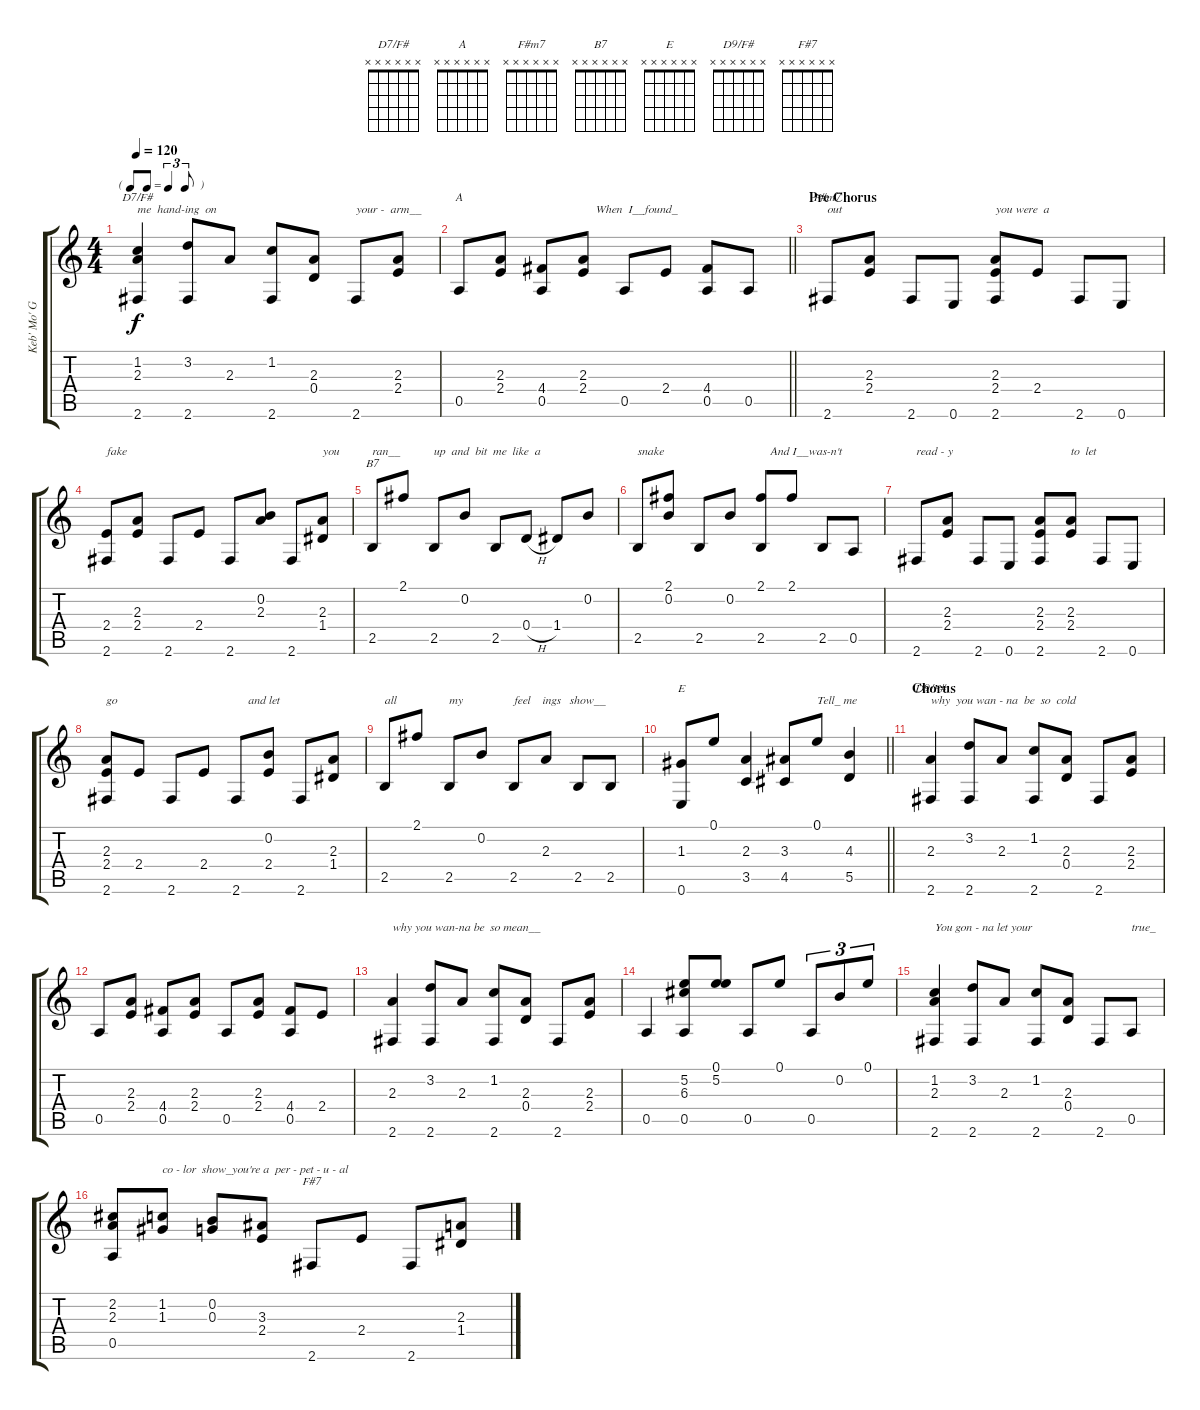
\track ("Keb' Mo' Guitar" "Keb' Mo' G") {instrument acousticguitarnylon}
\staff {score tabs}
\tuning (E4 B3 G3 D3 A2 E2) {hide}
\chord ("D7/F#" x x x x x x)
\chord ("A" x x x x x x)
\chord ("F#m7" x x x x x x)
\chord ("B7" x x x x x x)
\chord ("E" x x x x x x)
\chord ("D9/F#" x x x x x x)
\chord ("F#7" x x x x x x)
\ts (4 4)
\tf triplet8th
\tempo 120
\clef g2
\ks c
(1.2 2.3 2.6).4{ch "D7/F#" txt "me  hand-ing  on" dy f} (3.2 2.6).8 2.3.8 (1.2 2.6).8 (2.3 0.4).8 2.6.8{txt "your -  arm__"} (2.3 2.4).8 |
\barLineRight lightlight
0.5.8{ch "A"} (2.3 2.4).8 (4.4 0.5).8 (2.3 2.4).8{txt "    When  I__found_"} 0.5.8 2.4.8 (4.4 0.5).8 0.5.8 |
\section ("" "Pre Chorus")
2.6.8{ch "F#m7" txt "out"} (2.3 2.4).8 2.6.8 0.6.8 (2.3 2.4 2.6).8{txt "you were  a"} 2.4.8 2.6.8 0.6.8 |
(2.4 2.6).8{txt "fake"} (2.3 2.4).8 2.6.8 2.4.8 2.6.8 (0.2 2.3).8 2.6.8 (2.3 1.4).8{txt "you   "} |
2.5.8{ch "B7" txt "ran__"} 2.1.8 2.5.8{txt "up  and  bit  me  like  a"} 0.2.8 2.5.8 0.4{h}.8 1.4.8 0.2.8 |
2.5.8{txt "snake"} (2.1 0.2).8 2.5.8 0.2.8 (2.1 2.5).8{txt "   And I__was-n't"} 2.1.8 2.5.8 0.5.8 |
2.6.8{txt "read - y"} (2.3 2.4).8 2.6.8 0.6.8 (2.3 2.4 2.6).8 (2.3 2.4).8{txt "to  let"} 2.6.8 0.6.8 |
(2.3 2.4 2.6).8{txt "go"} 2.4.8 2.6.8 2.4.8 2.6.8{txt "    and let"} (0.2 2.4).8 2.6.8 (2.3 1.4).8 |
2.5.8{txt "all"} 2.1.8 2.5.8{txt "my"} 0.2.8 2.5.8{txt "feel    ings   show__"} 2.3.8 2.5.8 2.5.8 |
\barLineRight lightlight
(1.3 0.6).8{ch "E"} 0.1.8 (2.3 3.5).4 (3.3 4.5).8 0.1.8{txt "Tell_ me"} (4.3 5.5).4 |
\section ("" "Chorus")
(2.3 2.6).4{ch "D9/F#" txt "why  you wan - na  be  so  cold"} (3.2 2.6).8 2.3.8 (1.2 2.6).8 (2.3 0.4).8 2.6.8 (2.3 2.4).8 |
0.5.8 (2.3 2.4).8 (4.4 0.5).8 (2.3 2.4).8 0.5.8 (2.3 2.4).8 (4.4 0.5).8 2.4.8 |
(2.3 2.6).4{txt "why you wan-na be  so mean__"} (3.2 2.6).8 2.3.8 (1.2 2.6).8 (2.3 0.4).8 2.6.8 (2.3 2.4).8 |
0.5.4 (5.2 6.3 0.5).8 (0.1 5.2).8 0.5.8 0.1.8 0.5.8{tu (3 2)} 0.2.8{tu (3 2)} 0.1.8{tu (3 2)} |
(1.2 2.3 2.6).4{txt "You gon - na let your"} (3.2 2.6).8 2.3.8 (1.2 2.6).8 (2.3 0.4).8 2.6.8 0.5.8{txt "true_"} |
(2.2 2.3 0.5).8 (1.2 1.3).8{txt "co - lor  show_you're a  per - pet - u - al"} (0.2 0.3).8 (3.3 2.4).8 2.6.8{ch "F#7"} 2.4.8 2.6.8 (2.3 1.4).8
